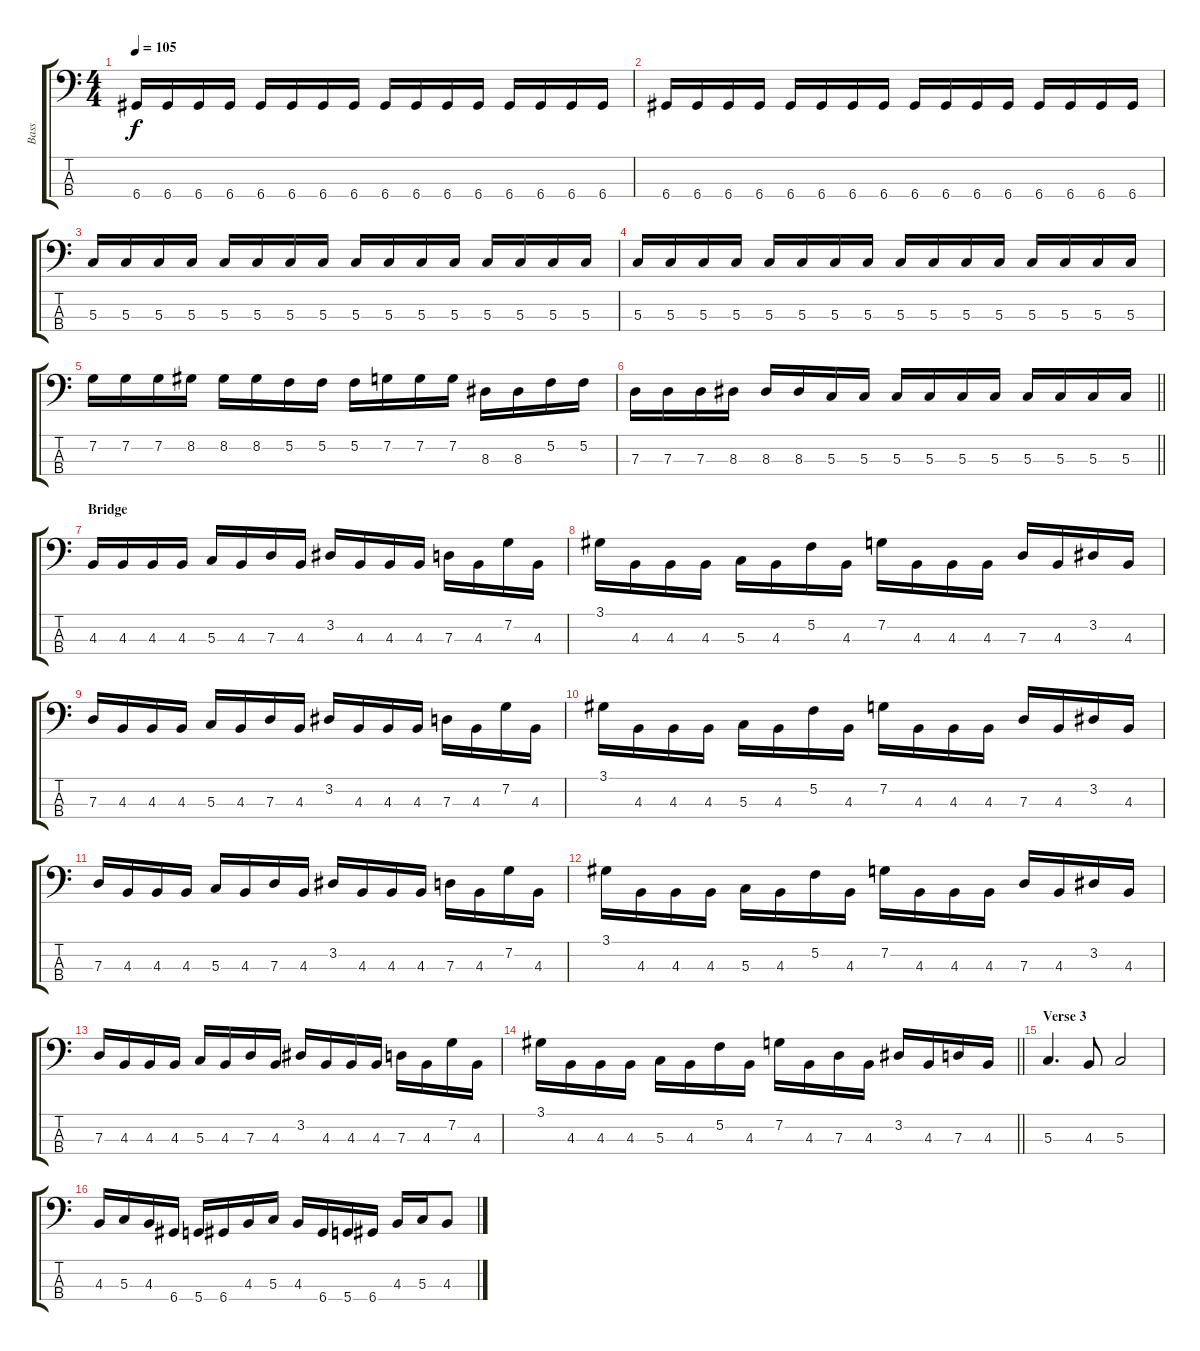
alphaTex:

\track ("Bass" "Bass") {instrument electricbassfinger}
\staff {score tabs}
\tuning (F2 C2 G1 D1) {hide}
\ts (4 4)
\tempo 105
\clef f4
\ks c
6.4.16{dy f} 6.4.16 6.4.16 6.4.16 6.4.16 6.4.16 6.4.16 6.4.16 6.4.16 6.4.16 6.4.16 6.4.16 6.4.16 6.4.16 6.4.16 6.4.16 |
6.4.16 6.4.16 6.4.16 6.4.16 6.4.16 6.4.16 6.4.16 6.4.16 6.4.16 6.4.16 6.4.16 6.4.16 6.4.16 6.4.16 6.4.16 6.4.16 |
5.3.16 5.3.16 5.3.16 5.3.16 5.3.16 5.3.16 5.3.16 5.3.16 5.3.16 5.3.16 5.3.16 5.3.16 5.3.16 5.3.16 5.3.16 5.3.16 |
5.3.16 5.3.16 5.3.16 5.3.16 5.3.16 5.3.16 5.3.16 5.3.16 5.3.16 5.3.16 5.3.16 5.3.16 5.3.16 5.3.16 5.3.16 5.3.16 |
7.2.16 7.2.16 7.2.16 8.2.16 8.2.16 8.2.16 5.2.16 5.2.16 5.2.16 7.2.16 7.2.16 7.2.16 8.3.16 8.3.16 5.2.16 5.2.16 |
\barLineRight lightlight
7.3.16 7.3.16 7.3.16 8.3.16 8.3.16 8.3.16 5.3.16 5.3.16 5.3.16 5.3.16 5.3.16 5.3.16 5.3.16 5.3.16 5.3.16 5.3.16 |
\section ("" "Bridge")
4.3.16 4.3.16 4.3.16 4.3.16 5.3.16 4.3.16 7.3.16 4.3.16 3.2.16 4.3.16 4.3.16 4.3.16 7.3.16 4.3.16 7.2.16 4.3.16 |
3.1.16 4.3.16 4.3.16 4.3.16 5.3.16 4.3.16 5.2.16 4.3.16 7.2.16 4.3.16 4.3.16 4.3.16 7.3.16 4.3.16 3.2.16 4.3.16 |
7.3.16 4.3.16 4.3.16 4.3.16 5.3.16 4.3.16 7.3.16 4.3.16 3.2.16 4.3.16 4.3.16 4.3.16 7.3.16 4.3.16 7.2.16 4.3.16 |
3.1.16 4.3.16 4.3.16 4.3.16 5.3.16 4.3.16 5.2.16 4.3.16 7.2.16 4.3.16 4.3.16 4.3.16 7.3.16 4.3.16 3.2.16 4.3.16 |
7.3.16 4.3.16 4.3.16 4.3.16 5.3.16 4.3.16 7.3.16 4.3.16 3.2.16 4.3.16 4.3.16 4.3.16 7.3.16 4.3.16 7.2.16 4.3.16 |
3.1.16 4.3.16 4.3.16 4.3.16 5.3.16 4.3.16 5.2.16 4.3.16 7.2.16 4.3.16 4.3.16 4.3.16 7.3.16 4.3.16 3.2.16 4.3.16 |
7.3.16 4.3.16 4.3.16 4.3.16 5.3.16 4.3.16 7.3.16 4.3.16 3.2.16 4.3.16 4.3.16 4.3.16 7.3.16 4.3.16 7.2.16 4.3.16 |
\barLineRight lightlight
3.1.16 4.3.16 4.3.16 4.3.16 5.3.16 4.3.16 5.2.16 4.3.16 7.2.16 4.3.16 7.3.16 4.3.16 3.2.16 4.3.16 7.3.16 4.3.16 |
\section ("" "Verse 3")
5.3.4{d} 4.3.8 5.3.2 |
4.3.16 5.3.16 4.3.16 6.4.16 5.4.16 6.4.16 4.3.16 5.3.16 4.3.16 6.4.16 5.4.16 6.4.16 4.3.16 5.3.16 4.3.8
